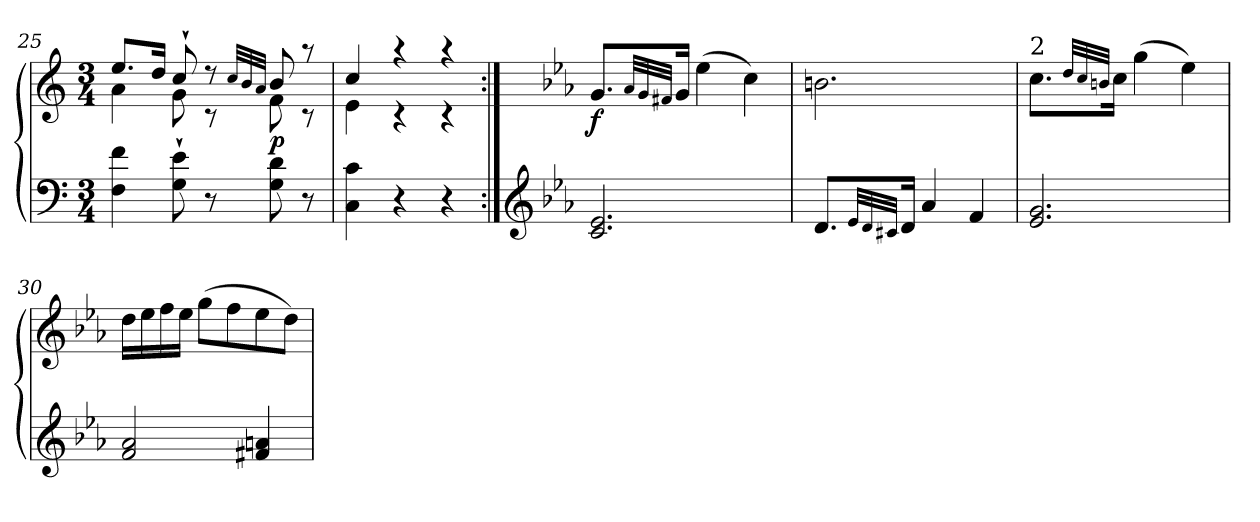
**kern	**kern	**dynam
*part1	*part1	*part1
*staff2	*staff1	*staff1/2
*clefF4	*clefG2	*
*k[]	*k[]	*
*M3/4	*M3/4	*
=25	=25	=25
*	*^	*
4F\ 4f\	8.ee/L	4a\	.
.	16dd/Jk	.	.
8G\` 8e\`	8cc`/	8g\	.
8r	8r	8rc	.
.	32qcc/LLL	.	.
.	32qb/	.	.
.	32qa/JJJ	.	.
!	!	!	!LO:DY:b
8G\ 8d\	8b/	8f\	p
8r	8raa	8rc	.
=26	=26	=26	=26
4C\ 4c\	4cc/	4e\	.
4r	4raa	4rc	.
4r	4raa	4rc	.
*	*v	*v	*
!!LO:PB:g=z
=27:|!	=27:|!	=27:|!
*clefG2	*	*
*k[b-e-a-]	*k[b-e-a-]	*
*E-:	*E-:	*
*	*^	*
!	!	!	!LO:DY:b
*	*v	*v	*
2.c/ 2.e-i/	8.g/L	f
.	32qa-/LLL	.
.	32qg/	.
.	32qf#X/JJJ	.
.	16g/Jk	.
.	(>4ee-i\	.
.	4cc\)	.
=28	=28	=28
8.d/L	2.bn\	.
32qe-i/LLL	.	.
32qd/	.	.
32qc#X/JJJ	.	.
16d/Jk	.	.
4a-i/	.	.
4f/	.	.
=29	=29	=29
!	!LO:TX:a:t=2	!
2.e-/ 2.g/	8.cc\L	.
.	32qdd/LLL	.
.	32qcc/	.
.	32qbn/JJJ	.
.	16cc\Jk	.
.	(>4gg\	.
.	4ee-\)	.
=30	=30	=30
2f/ 2a-/	16dd\LL	.
.	16ee-\	.
.	16ff\	.
.	16ee-\JJ	.
.	(>8gg\L	.
.	8ff\	.
4f#X/ 4an/	8ee-\	.
.	8dd\J)	.
=	=	=
*-	*-	*-
